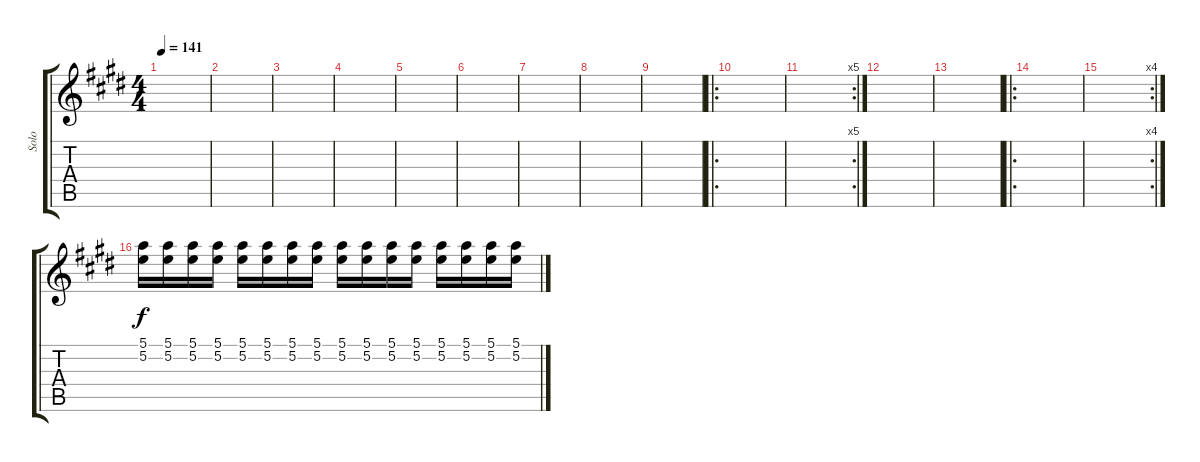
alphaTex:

\track ("Solo" "Solo") {instrument overdrivenguitar}
\staff {score tabs}
\tuning (E4 B3 G3 D3 A2 E2) {hide}
\ts (4 4)
\tempo 141
\clef g2
\ks e
|
|
|
|
|
|
|
|
|
\ro
|
\rc 5
|
|
|
\ro
|
\rc 4
|
(5.1 5.2).16 (5.1 5.2).16 (5.1 5.2).16 (5.1 5.2).16 (5.1 5.2).16 (5.1 5.2).16 (5.1 5.2).16 (5.1 5.2).16 (5.1 5.2).16 (5.1 5.2).16 (5.1 5.2).16 (5.1 5.2).16 (5.1 5.2).16 (5.1 5.2).16 (5.1 5.2).16 (5.1 5.2).16
